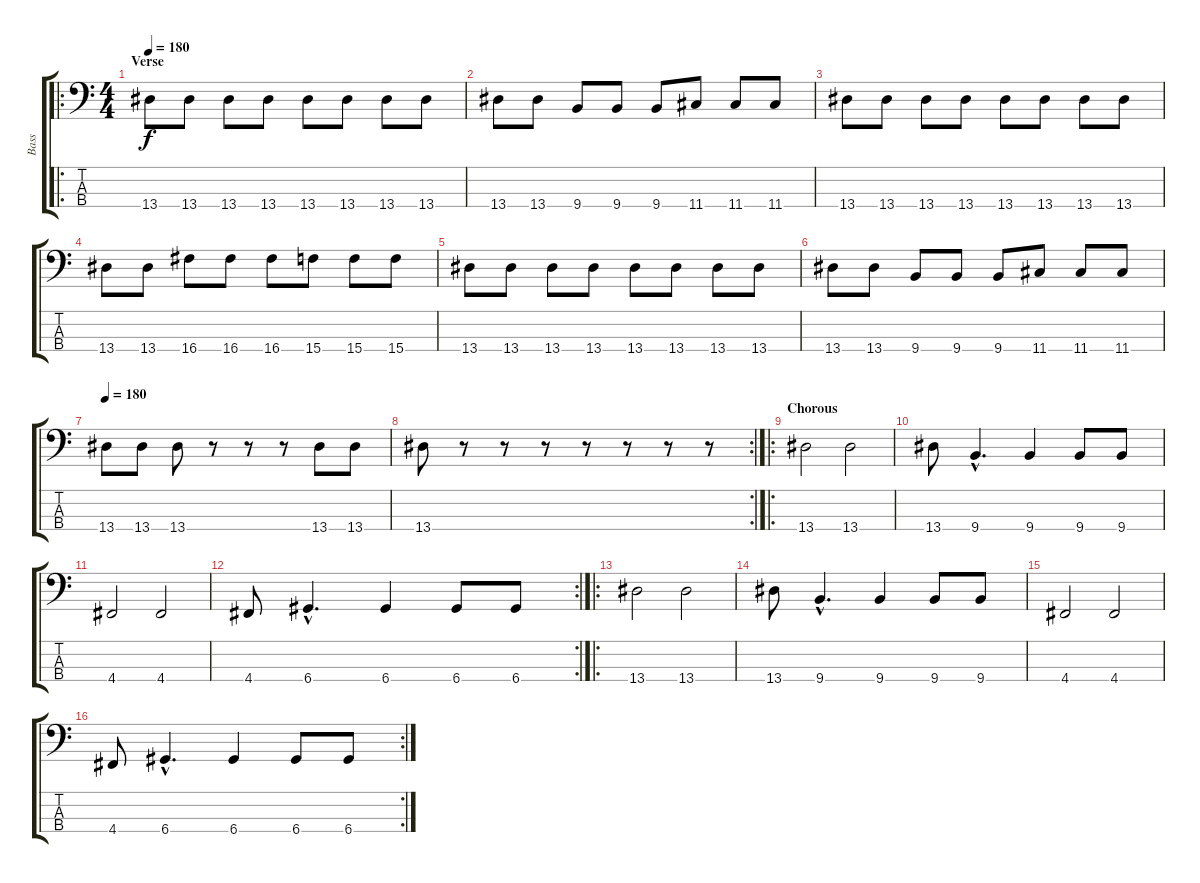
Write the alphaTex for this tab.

\track ("Bass" "Bass") {instrument electricbassfinger}
\staff {score tabs}
\tuning (G2 D2 A1 D1) {hide}
\ro
\ts (4 4)
\section ("" "Verse")
\tempo 180
\clef f4
\ks c
13.4.8{dy f} 13.4.8 13.4.8 13.4.8 13.4.8 13.4.8 13.4.8 13.4.8 |
13.4.8 13.4.8 9.4.8 9.4.8 9.4.8 11.4.8 11.4.8 11.4.8 |
13.4.8 13.4.8 13.4.8 13.4.8 13.4.8 13.4.8 13.4.8 13.4.8 |
13.4.8 13.4.8 16.4.8 16.4.8 16.4.8 15.4.8 15.4.8 15.4.8 |
13.4.8 13.4.8 13.4.8 13.4.8 13.4.8 13.4.8 13.4.8 13.4.8 |
13.4.8 13.4.8 9.4.8 9.4.8 9.4.8 11.4.8 11.4.8 11.4.8 |
\tempo 180
13.4.8 13.4.8 13.4.8 r.8 r.8 r.8 13.4.8 13.4.8 |
\rc 2
13.4.8 r.8 r.8 r.8 r.8 r.8 r.8 r.8 |
\ro
\section ("" "Chorous")
13.4.2 13.4.2 |
13.4.8 9.4{hac}.4{d} 9.4.4 9.4.8 9.4.8 |
4.4.2 4.4.2 |
\rc 2
4.4.8 6.4{hac}.4{d} 6.4.4 6.4.8 6.4.8 |
\ro
13.4.2 13.4.2 |
13.4.8 9.4{hac}.4{d} 9.4.4 9.4.8 9.4.8 |
4.4.2 4.4.2 |
\rc 2
4.4.8 6.4{hac}.4{d} 6.4.4 6.4.8 6.4.8
